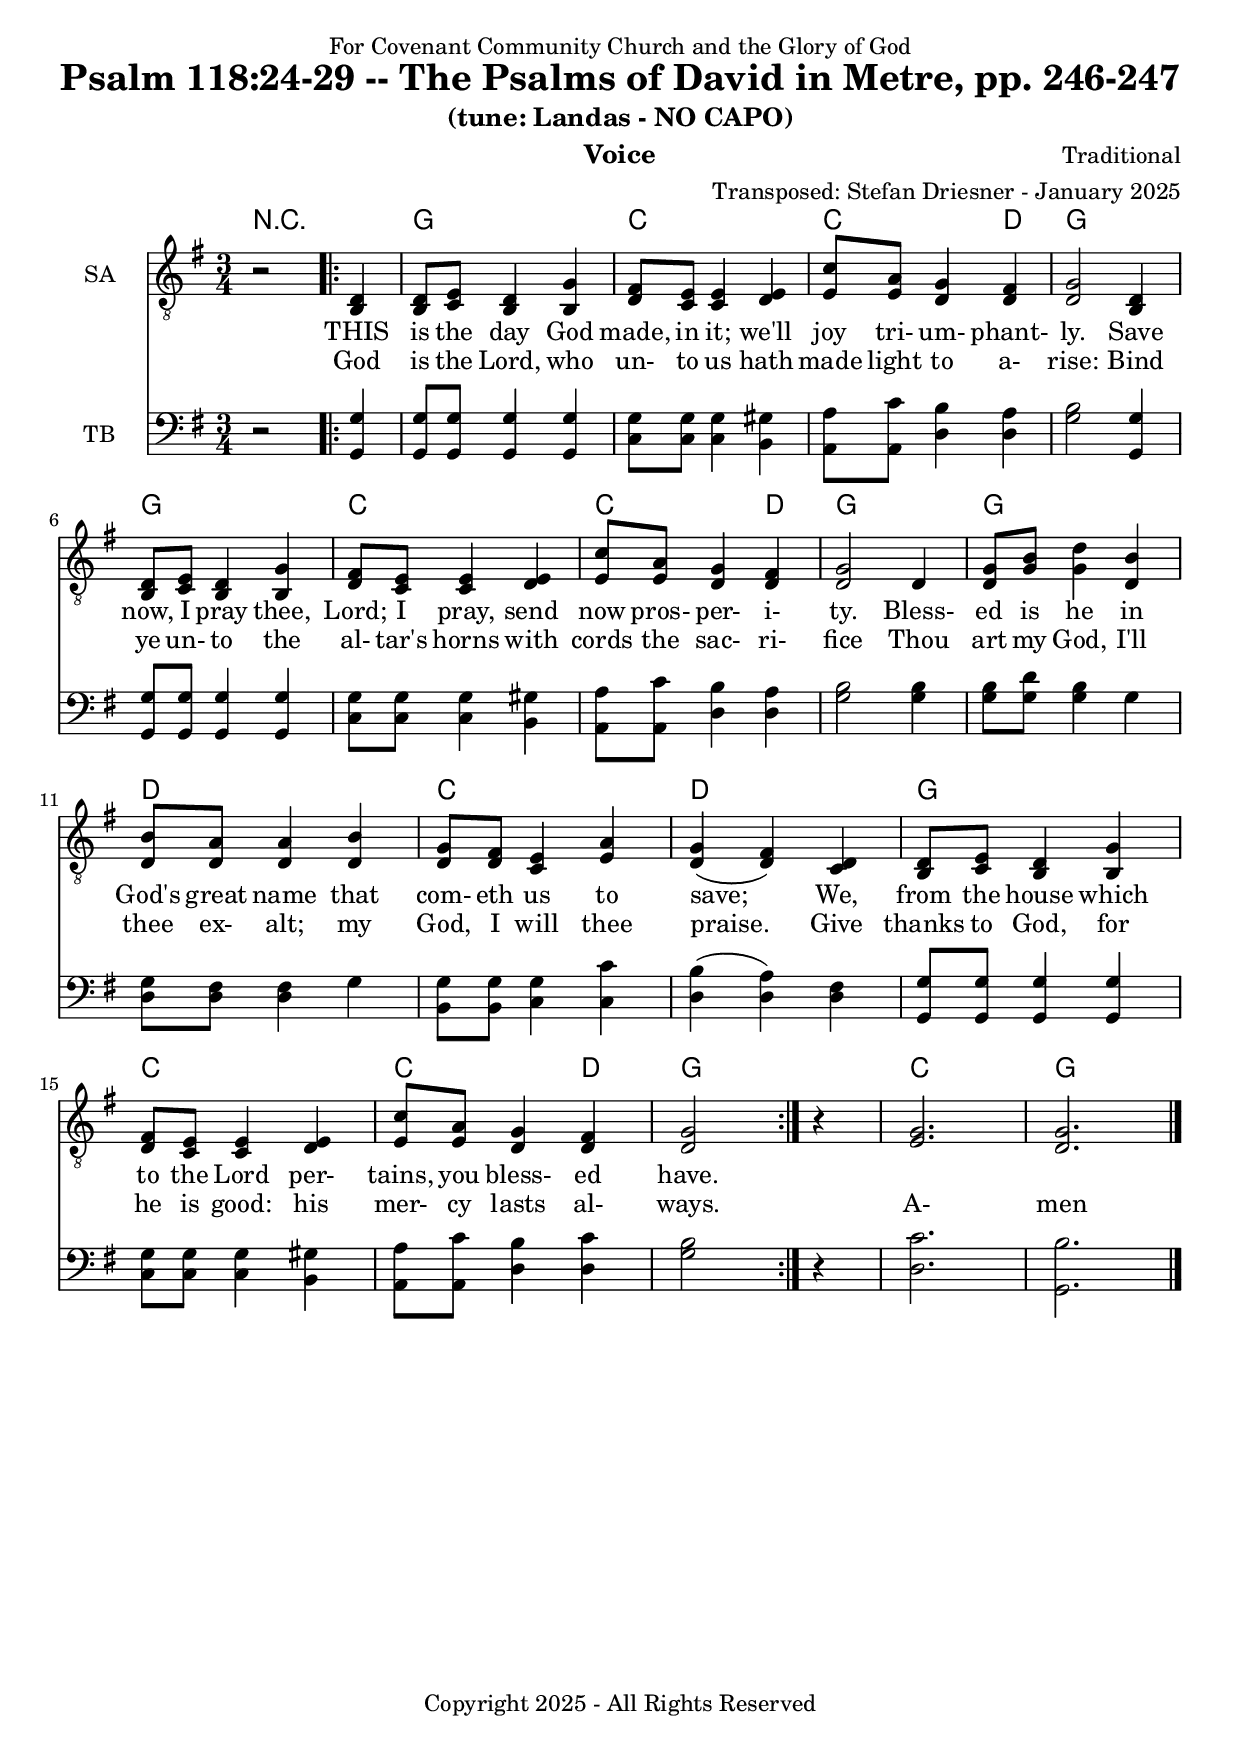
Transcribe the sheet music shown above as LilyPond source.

\version "2.24.1"
\language "english"

% force .mid extension for MIDI file output
#(ly:set-option 'midi-extension "mid")

\header {
  dedication = "For Covenant Community Church and the Glory of God"
  title = "Psalm 118:24-29 -- The Psalms of David in Metre, pp. 246-247"
  subtitle = "(tune: Landas - NO CAPO)"
  instrument = "Voice"
  composer = "Traditional"
  arranger = "Transposed: Stefan Driesner - January 2025"
  meter = ""
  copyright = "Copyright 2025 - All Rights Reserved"
}

global = {
  \key g \major
  \numericTimeSignature
  \time 3/4
}

versesVoiceOne = \lyricmode {
  % Verse 24-26
  THIS is the day God made, in it;
  we'll joy tri- um- phant- ly.
  Save now, I pray thee, Lord; I pray,
  send now pros- per- i- ty.
  Bless- ed is he in God's great name
  that com- eth us to save;
  We, from the house which to the Lord
  per- tains, you bless- ed have.
}

versesVoiceTwo = \lyricmode {
  % Verse 27-29
  God is the Lord, who un- to us
  hath made light to a- rise:
  Bind ye un- to the al- tar's horns
  with cords the sac- ri- fice
  Thou art my God, I'll thee ex- alt;
  my God, I will thee praise.
  Give thanks to God, for he is good:
  his mer- cy lasts al- ways.
  A- men
}

% G major  ^\markup { \fret-diagram "6-3;5-2;4-o;3-o;2-3;1-3;" }
% C9 major ^\markup { \fret-diagram "6-o;5-3;4-2;3-o;2-3;1-3;" }
% D major  ^\markup { \fret-diagram "6-x;5-o;4-o;3-2;2-3;1-2;" }

MelodyVoice = \relative c {
  \global
  \dynamicUp
  % Music follows here.
  {
    r2
    \repeat volta 2
    {
      <d >4 |
      % Verse 1
      <d  >8  <e  >8  <d  >4  <g  >4  |
      <fs >8  <e  >8  <e  >4  <e  >4  |
      <c' >8  <a  >8  <g  >4  <fs >4  |
      <g  >2                  <d  >4  |
      <d  >8  <e  >8  <d  >4  <g  >4  |
      <fs >8  <e  >8  <e  >4  <e  >4  |
      <c' >8  <a  >8  <g  >4  <fs >4  |
      <g  >2                  <d  >4  |
      <g  >8  <b  >8  <d  >4  <b  >4  |
      <b  >8  <a  >8  <a  >4  <b  >4  |
      <g  >8  <fs >8  <e  >4  <a  >4  |
      <g  >4         (<fs >4) <d  >4  |
      <d  >8  <e  >8  <d  >4  <g  >4  |
      <fs >8  <e  >8  <e  >4  <e  >4  |
      <c' >8  <a  >8  <g  >4  <fs >4  |
      <g  >2
    }
    r4
  }
  <g>2. <g>2.
  \bar "|."
}

SAVoiceVerse = {
}

SAVoice = \relative c {
  \global
  \dynamicUp
  % Music follows here.
  {
    r2
    \repeat volta 2
    {
      <b  d >4 |
      <b  d  >8  <c  e  >8  <b  d  >4  <b  g' >4  |
      <d  fs >8  <c  e  >8  <c  e  >4  <d  e  >4  |
      <e  c' >8  <e  a  >8  <d  g  >4  <d  fs >4  |
      <d  g  >2                        <b  d  >4  |
      <b  d  >8  <c  e  >8  <b  d  >4  <b  g' >4  |
      <d  fs >8  <c  e  >8  <c  e  >4  <d  e  >4  |
      <e  c' >8  <e  a  >8  <d  g  >4  <d  fs >4  |
      <d  g  >2                        <d     >4  |
      <d  g  >8  <g  b  >8  <g  d' >4  <d  b' >4  |
      <d  b' >8  <d  a' >8  <d  a' >4  <d  b' >4  |
      <d  g  >8  <d  fs >8  <c  e  >4  <e  a  >4  |
      <d  g  >4            (<d  fs >4) <c  d  >4  |
      <b  d  >8  <c  e  >8  <b  d  >4  <b  g' >4  |
      <d  fs >8  <c  e  >8  <c  e  >4  <d  e  >4  |
      <e  c' >8  <e  a  >8  <d  g  >4  <d  fs >4  |
      <d  g  >2
    }
    r4
  }
  <e  g  >2. <d  g  >2.
  \bar "|."
}

TBVoice = \relative c {
  \global
  \dynamicUp
  % Music follows here.
  {
    r2
    \repeat volta 2
    {
      <g  g' >4 |
      <g  g' >8  <g  g' >8  <g  g' >4  <g  g' >4  |
      <c  g' >8  <c  g' >8  <c  g' >4  <b  gs'>4  |
      <a  a' >8  <a  c' >8  <d  b' >4  <d  a' >4  |
      <g  b  >2                        <g, g' >4  |
      <g  g' >8  <g  g' >8  <g  g' >4  <g  g' >4  |
      <c  g' >8  <c  g' >8  <c  g' >4  <b  gs'>4  |
      <a  a' >8  <a  c' >8  <d  b' >4  <d  a' >4  |
      <g  b  >2                        <g  b  >4  |
      <g  b  >8  <g  d' >8  <g  b  >4  <g     >4  |
      <d  g  >8  <d  fs >8  <d  fs >4  <g     >4  |
      <b, g' >8  <b  g' >8  <c  g' >4  <c  c' >4  |
      <d  b'  >4           (<d  a' >4) <d  fs >4  |
      <g, g'  >8 <g  g' >8  <g  g' >4  <g  g' >4  |
      <c  g' >8  <c  g' >8  <c  g' >4  <b  gs'>4  |
      <a  a' >8  <a  c' >8  <d  b' >4  <d  c' >4  |
      <g  b  >2
    }
    r4
  }
  <d  c'  >2. <g,  b'  >2.
  \bar "|."
}

Chords = \new ChordNames {
  \chordmode {
    r2.
    <g>2. <c>2. <c>2  <d>4 <g>2.
    <g>2. <c>2. <c>2  <d>4 <g>2.
    <g>2. <d>2. <c>2.      <d>2.
    <g>2. <c>2. <c>2  <d>4 <g>2.
    <c>  <g>
  }
}

MelodyVoicePart = \new Staff \with {
  instrumentName = "Melody"
  midiInstrument = "Voice Oohs"
} { \clef "treble_8" \MelodyVoice }
\addlyrics { \versesVoiceOne }
\addlyrics { \versesVoiceTwo }

SAVoicePart = \new Staff \with {
  instrumentName = "SA"
  midiInstrument = "Voice Oohs"
} { \clef "treble_8" \SAVoice }
\addlyrics { \versesVoiceOne }
\addlyrics { \versesVoiceTwo }

TBVoicePart = \new Staff \with {
  instrumentName = "TB"
  midiInstrument = "Voice Oohs"
} { \clef bass \TBVoice }

\score {
  <<
    \Chords
    % \MelodyVoicePart
    \SAVoicePart
    \TBVoicePart
  >>
  \layout { }
  \midi {
    \context {
      \Score
      tempoWholesPerMinute = #(ly:make-moment 100 2)
    }
  }
}

%\markup {
%  \fill-line {
%    {
%      \column {
%        \left-align {
%	  "    Amen"
%        }
%      }
%    }
%  }
%}
